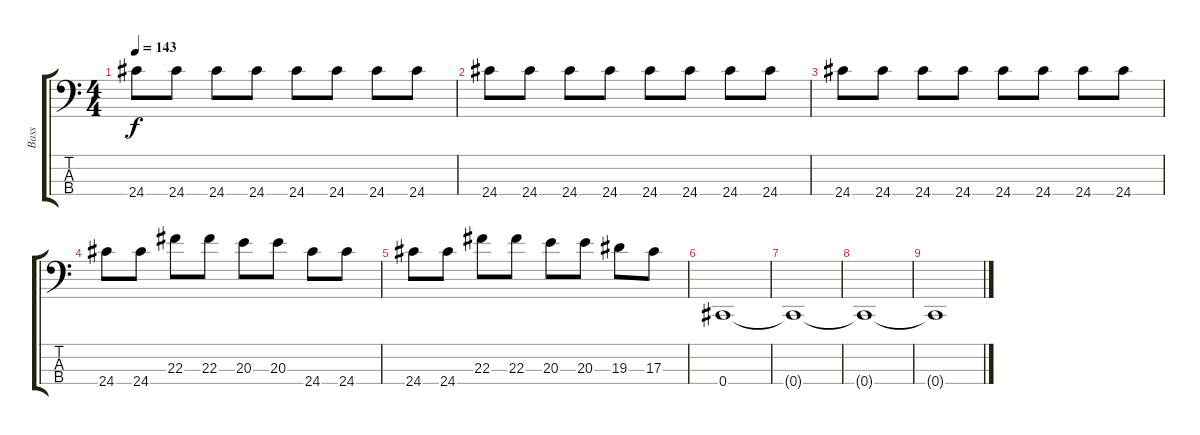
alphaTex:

\track ("Bass" "Bass") {instrument electricbasspick}
\staff {score tabs}
\tuning (Gb2 Db2 Ab1 Db1) {hide}
\ts (4 4)
\tempo 143
\clef f4
\ks c
24.4.8{dy f} 24.4.8 24.4.8 24.4.8 24.4.8 24.4.8 24.4.8 24.4.8 |
24.4.8 24.4.8 24.4.8 24.4.8 24.4.8 24.4.8 24.4.8 24.4.8 |
24.4.8 24.4.8 24.4.8 24.4.8 24.4.8 24.4.8 24.4.8 24.4.8 |
24.4.8 24.4.8 22.3.8 22.3.8 20.3.8 20.3.8 24.4.8 24.4.8 |
24.4.8 24.4.8 22.3.8 22.3.8 20.3.8 20.3.8 19.3.8 17.3.8 |
0.4.1 |
0.4{t}.1 |
0.4{t}.1 |
0.4{t}.1
